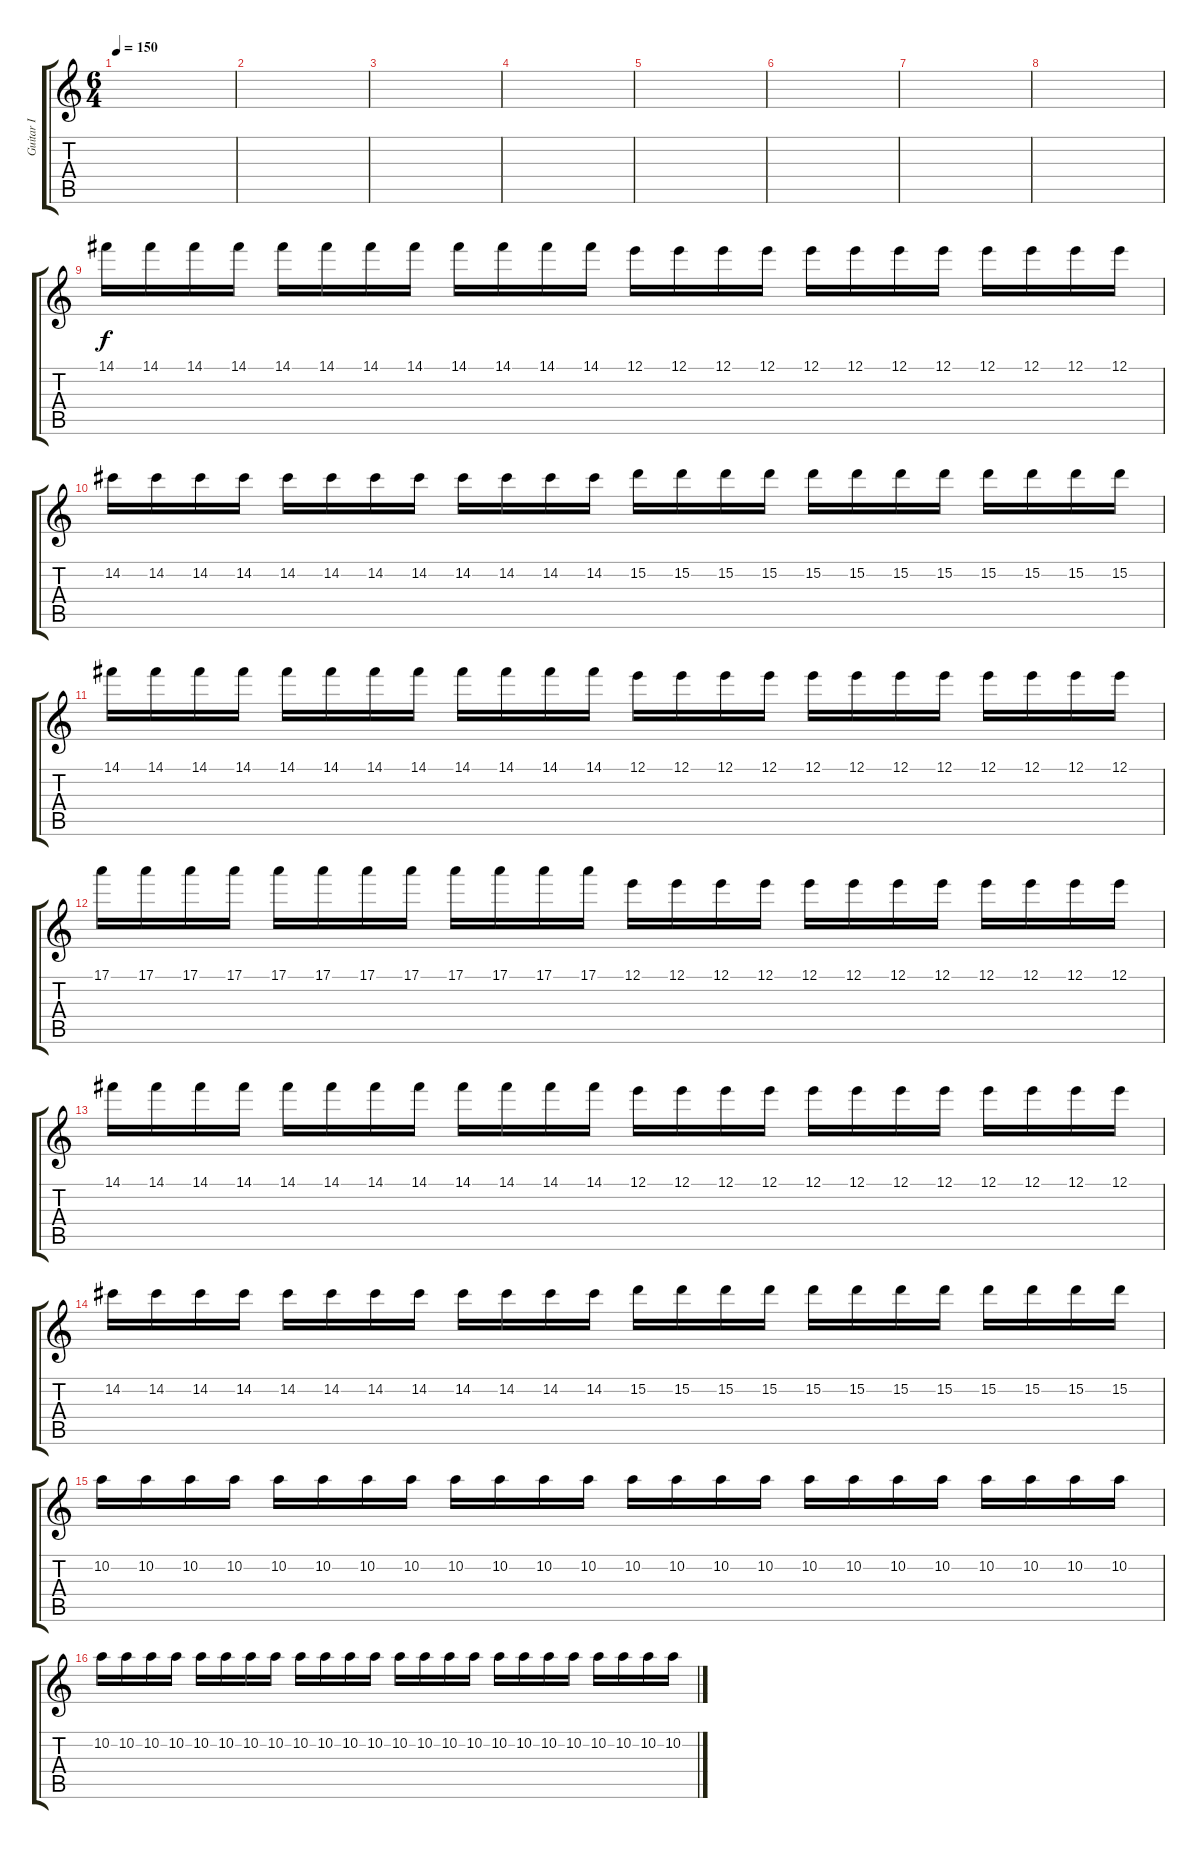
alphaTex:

\track ("Guitar I" "Guitar I") {instrument electricguitarclean}
\staff {score tabs}
\tuning (E4 B3 G3 D3 A2 D2) {hide}
\ts (6 4)
\tempo 150
\clef g2
\ks c
|
|
|
|
|
|
|
|
14.1.16{dy f} 14.1.16 14.1.16 14.1.16 14.1.16 14.1.16 14.1.16 14.1.16 14.1.16 14.1.16 14.1.16 14.1.16 12.1.16 12.1.16 12.1.16 12.1.16 12.1.16 12.1.16 12.1.16 12.1.16 12.1.16 12.1.16 12.1.16 12.1.16 |
14.2.16 14.2.16 14.2.16 14.2.16 14.2.16 14.2.16 14.2.16 14.2.16 14.2.16 14.2.16 14.2.16 14.2.16 15.2.16 15.2.16 15.2.16 15.2.16 15.2.16 15.2.16 15.2.16 15.2.16 15.2.16 15.2.16 15.2.16 15.2.16 |
14.1.16 14.1.16 14.1.16 14.1.16 14.1.16 14.1.16 14.1.16 14.1.16 14.1.16 14.1.16 14.1.16 14.1.16 12.1.16 12.1.16 12.1.16 12.1.16 12.1.16 12.1.16 12.1.16 12.1.16 12.1.16 12.1.16 12.1.16 12.1.16 |
17.1.16 17.1.16 17.1.16 17.1.16 17.1.16 17.1.16 17.1.16 17.1.16 17.1.16 17.1.16 17.1.16 17.1.16 12.1.16 12.1.16 12.1.16 12.1.16 12.1.16 12.1.16 12.1.16 12.1.16 12.1.16 12.1.16 12.1.16 12.1.16 |
14.1.16 14.1.16 14.1.16 14.1.16 14.1.16 14.1.16 14.1.16 14.1.16 14.1.16 14.1.16 14.1.16 14.1.16 12.1.16 12.1.16 12.1.16 12.1.16 12.1.16 12.1.16 12.1.16 12.1.16 12.1.16 12.1.16 12.1.16 12.1.16 |
14.2.16 14.2.16 14.2.16 14.2.16 14.2.16 14.2.16 14.2.16 14.2.16 14.2.16 14.2.16 14.2.16 14.2.16 15.2.16 15.2.16 15.2.16 15.2.16 15.2.16 15.2.16 15.2.16 15.2.16 15.2.16 15.2.16 15.2.16 15.2.16 |
10.2.16 10.2.16 10.2.16 10.2.16 10.2.16 10.2.16 10.2.16 10.2.16 10.2.16 10.2.16 10.2.16 10.2.16 10.2.16 10.2.16 10.2.16 10.2.16 10.2.16 10.2.16 10.2.16 10.2.16 10.2.16 10.2.16 10.2.16 10.2.16 |
10.2.16 10.2.16 10.2.16 10.2.16 10.2.16 10.2.16 10.2.16 10.2.16 10.2.16 10.2.16 10.2.16 10.2.16 10.2.16 10.2.16 10.2.16 10.2.16 10.2.16 10.2.16 10.2.16 10.2.16 10.2.16 10.2.16 10.2.16 10.2.16
